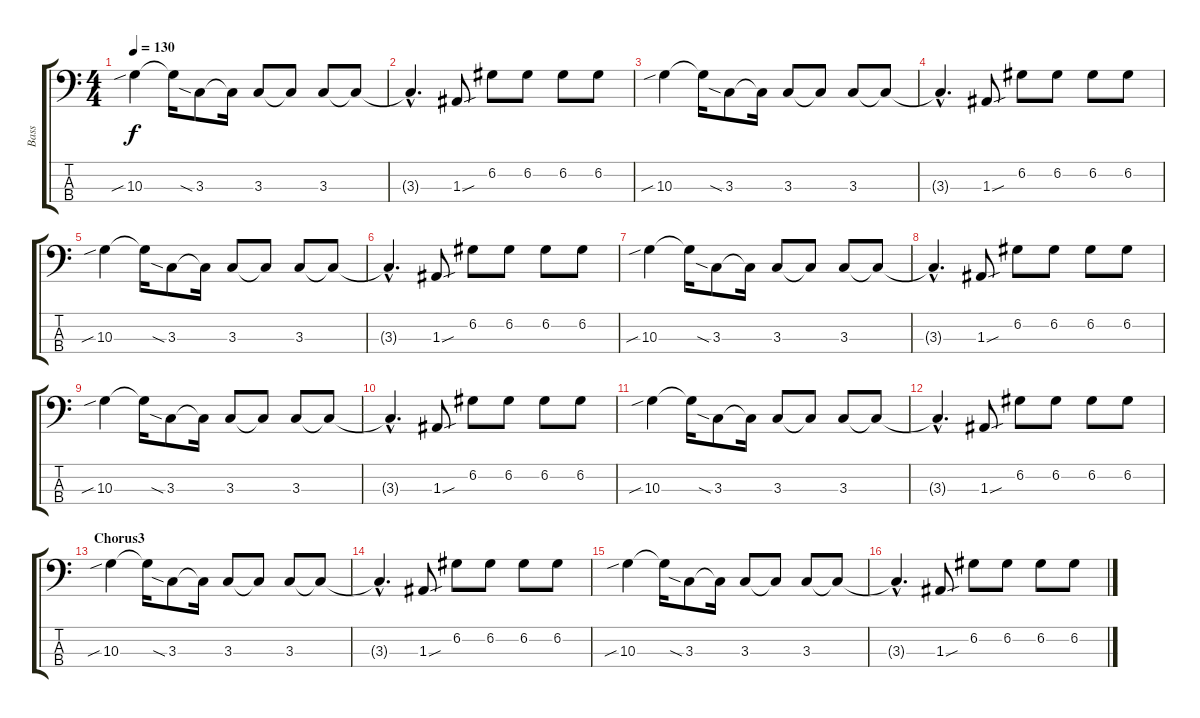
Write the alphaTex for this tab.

\track ("Bass" "Bass") {instrument electricbassfinger}
\staff {score tabs}
\tuning (G2 D2 A1 E1) {hide}
\ts (4 4)
\tempo 130
\clef f4
\ks c
10.3{sib}.4{dy f instrument electricbassfinger} 10.3{t}.16 3.3{sia}.8 3.3{t}.16 3.3.8 3.3{t}.8 3.3.8 3.3{t}.8 |
3.3{hac t}.4{d} 1.3{sou}.8 6.2.8 6.2.8 6.2.8 6.2.8 |
10.3{sib}.4 10.3{t}.16 3.3{sia}.8 3.3{t}.16 3.3.8 3.3{t}.8 3.3.8 3.3{t}.8 |
3.3{hac t}.4{d} 1.3{sou}.8 6.2.8 6.2.8 6.2.8 6.2.8 |
10.3{sib}.4{instrument electricbassfinger} 10.3{t}.16 3.3{sia}.8 3.3{t}.16 3.3.8 3.3{t}.8 3.3.8 3.3{t}.8 |
3.3{hac t}.4{d} 1.3{sou}.8 6.2.8 6.2.8 6.2.8 6.2.8 |
10.3{sib}.4 10.3{t}.16 3.3{sia}.8 3.3{t}.16 3.3.8 3.3{t}.8 3.3.8 3.3{t}.8 |
3.3{hac t}.4{d} 1.3{sou}.8 6.2.8 6.2.8 6.2.8 6.2.8 |
10.3{sib}.4{instrument electricbassfinger} 10.3{t}.16 3.3{sia}.8 3.3{t}.16 3.3.8 3.3{t}.8 3.3.8 3.3{t}.8 |
3.3{hac t}.4{d} 1.3{sou}.8 6.2.8 6.2.8 6.2.8 6.2.8 |
10.3{sib}.4 10.3{t}.16 3.3{sia}.8 3.3{t}.16 3.3.8 3.3{t}.8 3.3.8 3.3{t}.8 |
3.3{hac t}.4{d} 1.3{sou}.8 6.2.8 6.2.8 6.2.8 6.2.8 |
\section ("" "Chorus3")
10.3{sib}.4 10.3{t}.16 3.3{sia}.8 3.3{t}.16 3.3.8 3.3{t}.8 3.3.8 3.3{t}.8 |
3.3{hac t}.4{d} 1.3{sou}.8 6.2.8 6.2.8 6.2.8 6.2.8 |
10.3{sib}.4 10.3{t}.16 3.3{sia}.8 3.3{t}.16 3.3.8 3.3{t}.8 3.3.8 3.3{t}.8 |
3.3{hac t}.4{d} 1.3{sou}.8 6.2.8 6.2.8 6.2.8 6.2.8
